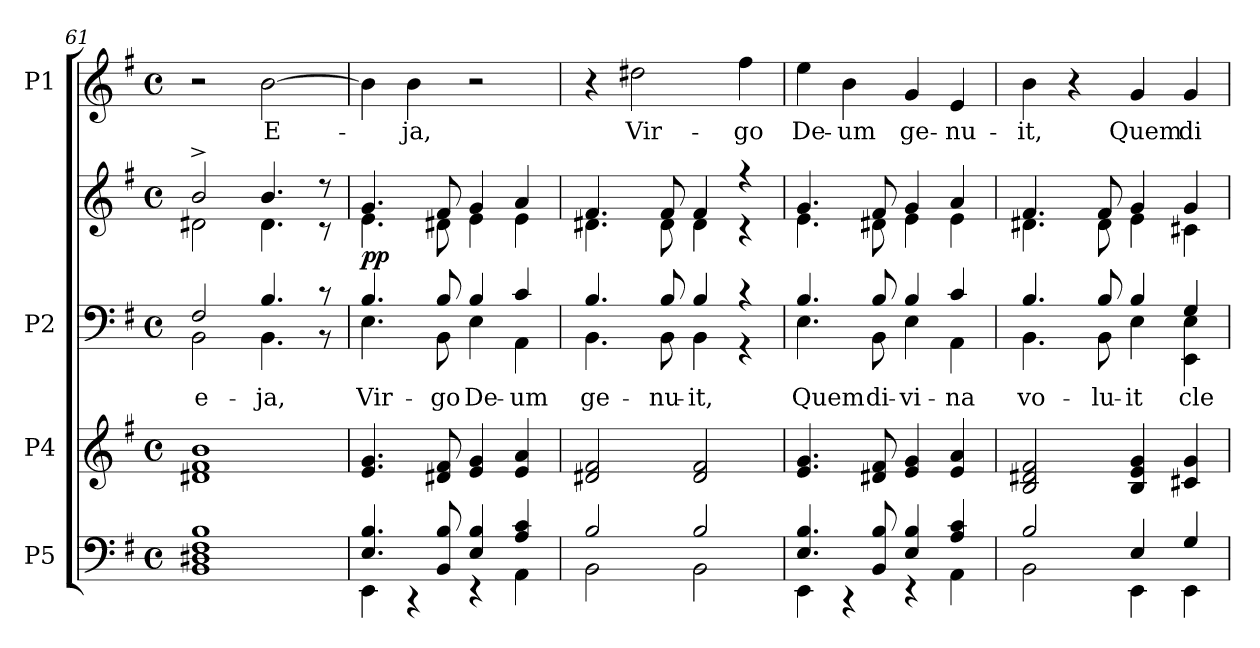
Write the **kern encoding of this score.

**kern	**kern	**kern	**text	**kern	**dynam	**kern	**text
*part4	*part3	*part2	*part2	*part2	*part2	*part1	*part1
*staff5	*staff4	*staff3	*staff3	*staff2	*staff2/3	*staff1	*staff1
*I"P5	*I"P4	*I"P2	*	*	*	*I"P1	*
*clefF4	*clefG2	*clefF4	*	*clefG2	*	*clefG2	*
*k[f#]	*k[f#]	*k[f#]	*	*k[f#]	*	*k[f#]	*
*G:	*G:	*G:	*	*G:	*	*G:	*
*M4/4	*M4/4	*M4/4	*	*M4/4	*	*M4/4	*
*met(c)	*met(c)	*met(c)	*	*met(c)	*	*met(c)	*
=61	=61	=61	=61	=61	=61	=61	=61
*^	*	*	*	*	*	*	*
!	!	!	!	!LO:LY:a:color=#000000	!	!	!	!
*	*	*	*^	*	*^	*	*	*
1D#Xi 1F#i 1Bi	1BBi	1d#Xi 1f#i 1bi	2F#i/	2BBi\	e-	2b^i/	2d#Xi\	.	2r	.
!	!	!	!	!	!LO:LY:a:color=#000000	!	!	!	!	!
!	!	!	!	!	!	!	!	!	!	!LO:LY:b:color=#000000
.	.	.	4.Bi/	4.BBi\	-ja,	4.bi/	4.d#i\	.	[2bi\	E-
.	.	.	8r	8r	.	8r	8r	.	.	.
=62	=62	=62	=62	=62	=62	=62	=62	=62	=62	=62
!	!	!	!	!	!LO:LY:a:color=#000000	!	!	!	!	!
4.Ei/ 4.Bi	4EEi\	4.ei/ 4.gi	4.Bi/	4.Ei\	Vir-	4.gi/	4.ei\	pp	4bi\]	.
!	!	!	!	!	!	!	!	!	!	!LO:LY:b:color=#000000
.	4r	.	.	.	.	.	.	.	4bi\	-ja,
!	!	!	!	!	!LO:LY:a:color=#000000	!	!	!	!	!
8BBi/ 8Bi	.	8d#Xi/ 8f#i	8Bi/	8BBi\	-go	8f#i/	8d#Xi\	.	.	.
!	!	!	!	!	!LO:LY:a:color=#000000	!	!	!	!	!
4Ei/ 4Bi	4r	4ei/ 4gi	4Bi/	4Ei\	De-	4gi/	4ei\	.	2r	.
!	!	!	!	!	!LO:LY:a:color=#000000	!	!	!	!	!
4Ai/ 4ci	4AAi\	4ei/ 4ai	4ci/	4AAi\	-um	4ai/	4ei\	.	.	.
=63	=63	=63	=63	=63	=63	=63	=63	=63	=63	=63
!	!	!	!	!	!LO:LY:a:color=#000000	!	!	!	!	!
2Bi/	2BBi\	2d#Xi/ 2f#i	4.Bi/	4.BBi\	ge-	4.f#i/	4.d#Xi\	.	4r	.
!	!	!	!	!	!	!	!	!	!	!LO:LY:b:color=#000000
.	.	.	.	.	.	.	.	.	2dd#Xi\	Vir-
!	!	!	!	!	!LO:LY:a:color=#000000	!	!	!	!	!
.	.	.	8Bi/	8BBi\	-nu-	8f#i/	8d#i\	.	.	.
!	!	!	!	!	!LO:LY:a:color=#000000	!	!	!	!	!
2Bi/	2BBi\	2d#i/ 2f#i	4Bi/	4BBi\	-it,	4f#i/	4d#i\	.	.	.
!	!	!	!	!	!	!	!	!	!	!LO:LY:b:color=#000000
.	.	.	4r	4r	.	4r	4r	.	4ff#i\	-go
!!LO:PB:g=z
=64	=64	=64	=64	=64	=64	=64	=64	=64	=64	=64
!	!	!	!	!	!LO:LY:a:color=#000000	!	!	!	!	!
!	!	!	!	!	!	!	!	!	!	!LO:LY:b:color=#000000
4.Ei/ 4.Bi	4EEi\	4.ei/ 4.gi	4.Bi/	4.Ei\	Quem	4.gi/	4.ei\	.	4eei\	De-
!	!	!	!	!	!	!	!	!	!	!LO:LY:b:color=#000000
.	4r	.	.	.	.	.	.	.	4bi\	-um
!	!	!	!	!	!LO:LY:a:color=#000000	!	!	!	!	!
8BBi/ 8Bi	.	8d#Xi/ 8f#i	8Bi/	8BBi\	di-	8f#i/	8d#Xi\	.	.	.
!	!	!	!	!	!LO:LY:a:color=#000000	!	!	!	!	!
!	!	!	!	!	!	!	!	!	!	!LO:LY:b:color=#000000
4Ei/ 4Bi	4r	4ei/ 4gi	4Bi/	4Ei\	-vi-	4gi/	4ei\	.	4gi/	ge-
!	!	!	!	!	!LO:LY:a:color=#000000	!	!	!	!	!
!	!	!	!	!	!	!	!	!	!	!LO:LY:b:color=#000000
4Ai/ 4ci	4AAi\	4ei/ 4ai	4ci/	4AAi\	-na	4ai/	4ei\	.	4ei/	-nu-
=65	=65	=65	=65	=65	=65	=65	=65	=65	=65	=65
!	!	!	!	!	!LO:LY:a:color=#000000	!	!	!	!	!
!	!	!	!	!	!	!	!	!	!	!LO:LY:b:color=#000000
2Bi/	2BBi\	2Bi/ 2d#Xi 2f#i	4.Bi/	4.BBi\	vo-	4.f#i/	4.d#Xi\	.	4bi\	-it,
.	.	.	.	.	.	.	.	.	4r	.
!	!	!	!	!	!LO:LY:a:color=#000000	!	!	!	!	!
.	.	.	8Bi/	8BBi\	-lu-	8f#i/	8d#i\	.	.	.
!	!	!	!	!	!LO:LY:a:color=#000000	!	!	!	!	!
!	!	!	!	!	!	!	!	!	!	!LO:LY:b:color=#000000
4Ei/	4EEi\	4Bi/ 4ei 4gi	4Bi/	4Ei\	-it	4gi/	4ei\	.	4gi/	Quem
!	!	!	!	!	!LO:LY:a:color=#000000	!	!	!	!	!
!	!	!	!	!	!	!	!	!	!	!LO:LY:b:color=#000000
4Gi/	4EEi\	4c#Xi/ 4gi	4Gi/	4EEi\ 4Ei	cle-	4gi/	4c#Xi\	.	4gi/	di-
*	*	*	*v	*v	*	*	*	*	*	*
*v	*v	*	*	*	*v	*v	*	*	*
=	=	=	=	=	=	=	=
*-	*-	*-	*-	*-	*-	*-	*-
